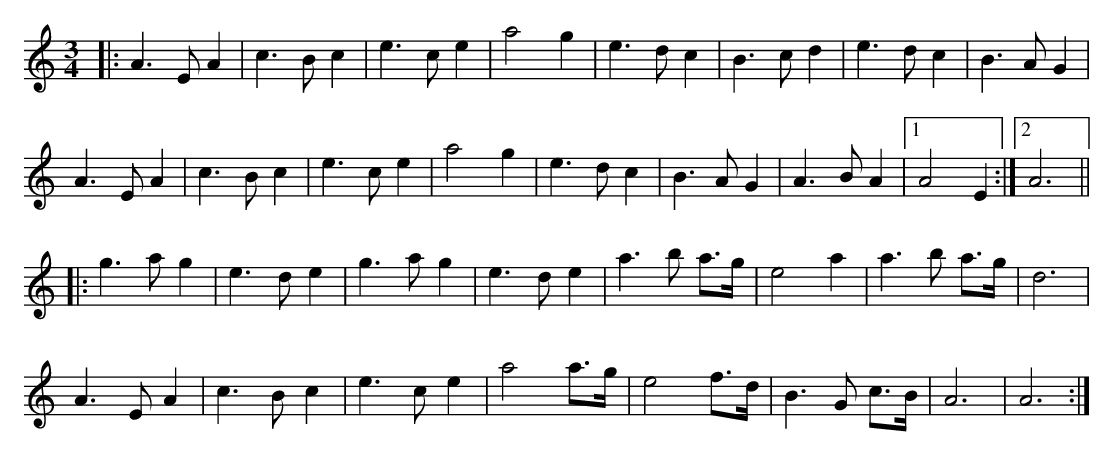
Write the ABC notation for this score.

X:1
M:3/4
K:Amin
|:A3 E A2|c3 B c2|e3 c e2|a4 g2|e3 d c2|B3 c d2|e3 d c2|B3 A G2|
A3 E A2|c3 B c2|e3 c e2|a4 g2|e3 d c2|B3 A G2|A3 B A2|1 A4 E2:|2 A6||
|:g3 a g2|e3 d e2|g3 a g2|e3 d e2|a3 b a>g|e4 a2|a3 b a>g|d6|
A3 E A2|c3 B c2|e3 c e2|a4 a>g|e4 f>d|B3 G c>B|A6|A6:|
